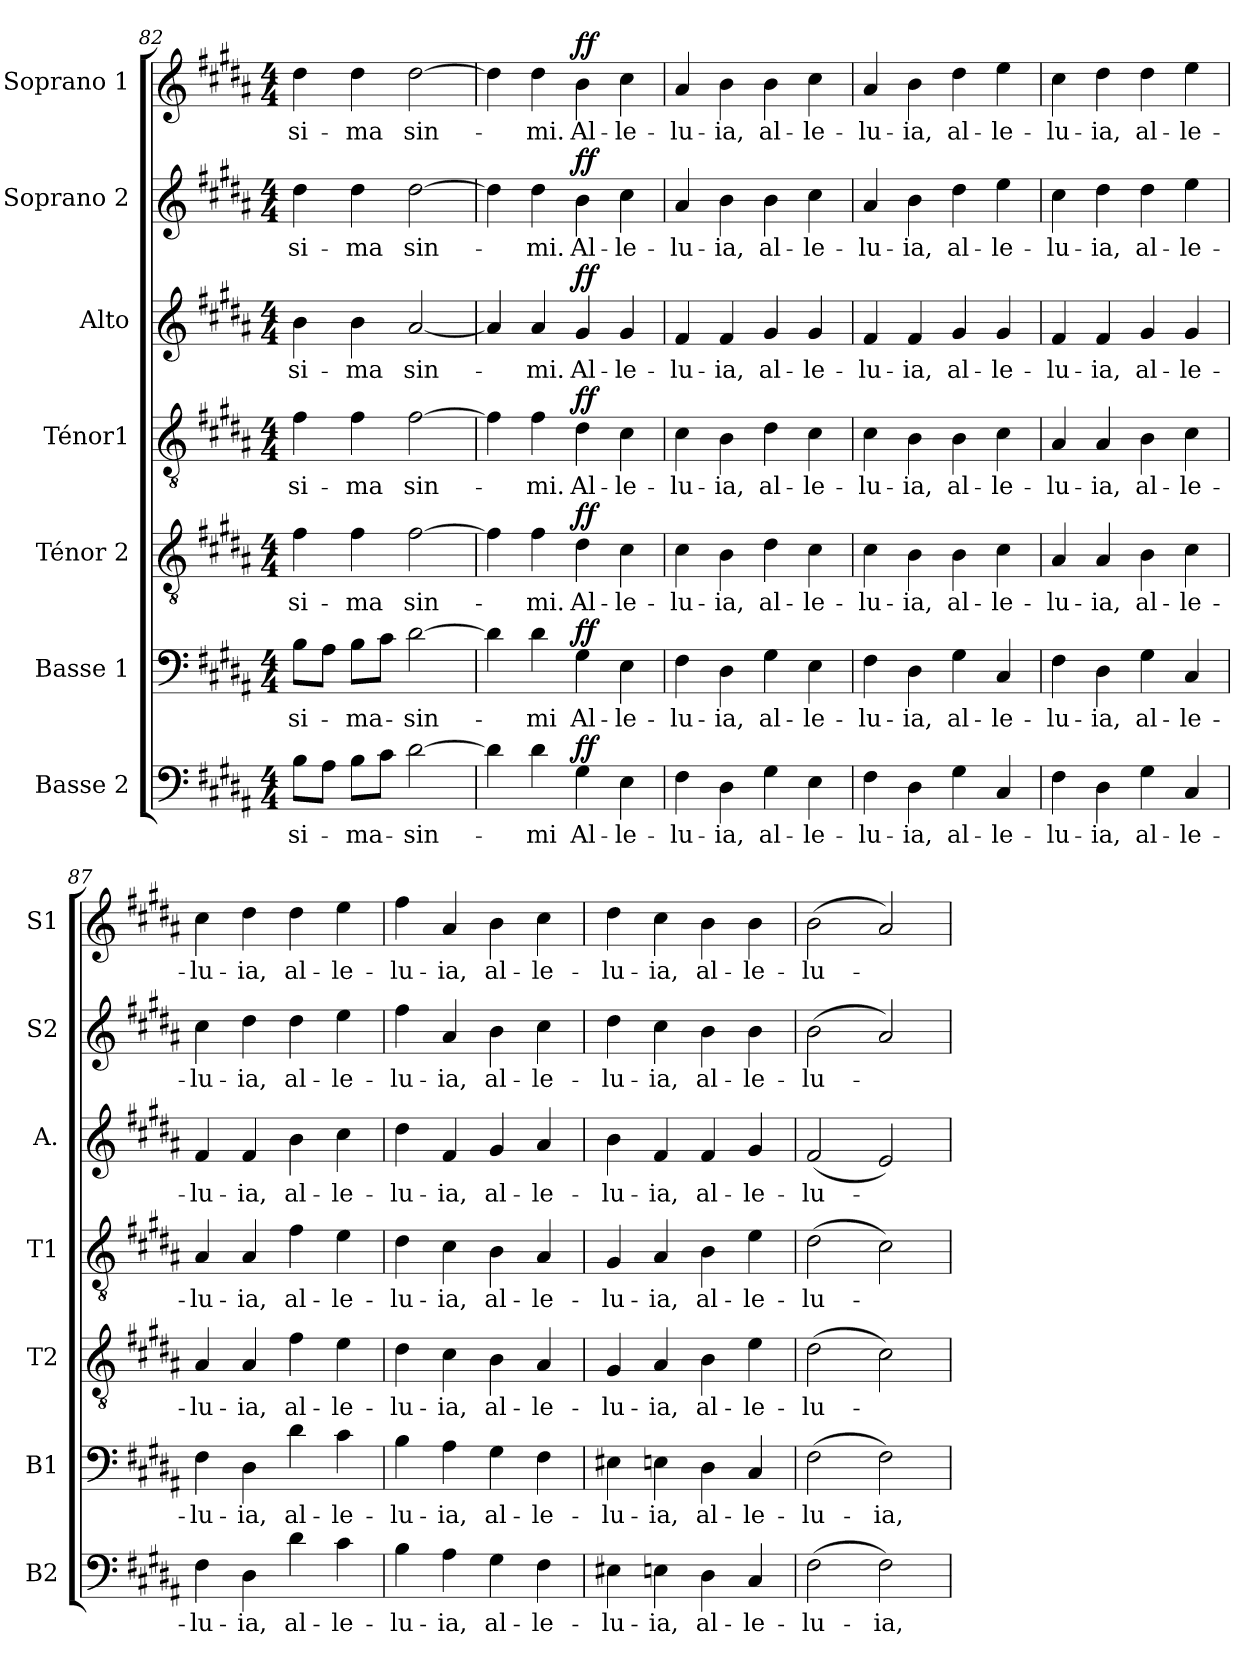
**kern	**text	**dynam	**kern	**text	**dynam	**kern	**text	**dynam	**kern	**text	**dynam	**kern	**text	**dynam	**kern	**text	**dynam	**kern	**text	**dynam
*part7	*part7	*part7	*part6	*part6	*part6	*part5	*part5	*part5	*part4	*part4	*part4	*part3	*part3	*part3	*part2	*part2	*part2	*part1	*part1	*part1
*staff7	*staff7	*staff7	*staff6	*staff6	*staff6	*staff5	*staff5	*staff5	*staff4	*staff4	*staff4	*staff3	*staff3	*staff3	*staff2	*staff2	*staff2	*staff1	*staff1	*staff1
*I"Basse 2	*	*	*I"Basse 1	*	*	*I"Ténor 2	*	*	*I"Ténor1	*	*	*I"Alto	*	*	*I"Soprano 2	*	*	*I"Soprano 1	*	*
*I'B2	*	*	*I'B1	*	*	*I'T2	*	*	*I'T1	*	*	*I'A.	*	*	*I'S2	*	*	*I'S1	*	*
*clefF4	*	*	*clefF4	*	*	*clefGv2	*	*	*clefGv2	*	*	*clefG2	*	*	*clefG2	*	*	*clefG2	*	*
*k[f#c#g#d#a#]	*	*	*k[f#c#g#d#a#]	*	*	*k[f#c#g#d#a#]	*	*	*k[f#c#g#d#a#]	*	*	*k[f#c#g#d#a#]	*	*	*k[f#c#g#d#a#]	*	*	*k[f#c#g#d#a#]	*	*
*M4/4	*	*	*M4/4	*	*	*M4/4	*	*	*M4/4	*	*	*M4/4	*	*	*M4/4	*	*	*M4/4	*	*
=82	=82	=82	=82	=82	=82	=82	=82	=82	=82	=82	=82	=82	=82	=82	=82	=82	=82	=82	=82	=82
!	!LO:LY:b	!	!	!LO:LY:b	!	!	!LO:LY:b	!	!	!LO:LY:b	!	!	!LO:LY:b	!	!	!LO:LY:b	!	!	!LO:LY:b	!
8B\L	-si-	.	8B\L	-si-	.	4f#\	-si-	.	4f#\	-si-	.	4b\	-si-	.	4dd#\	-si-	.	4dd#\	-si-	.
8A#\J	.	.	8A#\J	.	.	.	.	.	.	.	.	.	.	.	.	.	.	.	.	.
!	!LO:LY:b	!	!	!LO:LY:b	!	!	!LO:LY:b	!	!	!LO:LY:b	!	!	!LO:LY:b	!	!	!LO:LY:b	!	!	!LO:LY:b	!
8B\L	-ma-	.	8B\L	-ma-	.	4f#\	-ma	.	4f#\	-ma	.	4b\	-ma	.	4dd#\	-ma	.	4dd#\	-ma	.
8c#\J	.	.	8c#\J	.	.	.	.	.	.	.	.	.	.	.	.	.	.	.	.	.
!	!LO:LY:b	!	!	!LO:LY:b	!	!	!LO:LY:b	!	!	!LO:LY:b	!	!	!LO:LY:b	!	!	!LO:LY:b	!	!	!LO:LY:b	!
[2d#\	-sin-	.	[2d#\	-sin-	.	[2f#\	sin-	.	[2f#\	sin-	.	[2a#/	sin-	.	[2dd#\	sin-	.	[2dd#\	sin-	.
=83	=83	=83	=83	=83	=83	=83	=83	=83	=83	=83	=83	=83	=83	=83	=83	=83	=83	=83	=83	=83
4d#\]	.	.	4d#\]	.	.	4f#\]	.	.	4f#\]	.	.	4a#/]	.	.	4dd#\]	.	.	4dd#\]	.	.
!	!LO:LY:b	!	!	!LO:LY:b	!	!	!LO:LY:b	!	!	!LO:LY:b	!	!	!LO:LY:b	!	!	!LO:LY:b	!	!	!LO:LY:b	!
4d#\	-mi	.	4d#\	-mi	.	4f#\	-mi.	.	4f#\	-mi.	.	4a#/	mi.	.	4dd#\	-mi.	.	4dd#\	-mi.	.
!	!LO:LY:b	!LO:DY:a	!	!LO:LY:b	!LO:DY:a	!	!LO:LY:b	!LO:DY:a	!	!LO:LY:b	!LO:DY:a	!	!LO:LY:b	!LO:DY:a	!	!LO:LY:b	!LO:DY:a	!	!LO:LY:b	!LO:DY:a
4G#\	Al -	ff	4G#\	Al -	ff	4d#\	Al -	ff	4d#\	Al -	ff	4g#/	-Al -	ff	4b\	Al-	ff	4b\	Al-	ff
!	!LO:LY:b	!	!	!LO:LY:b	!	!	!LO:LY:b	!	!	!LO:LY:b	!	!	!LO:LY:b	!	!	!LO:LY:b	!	!	!LO:LY:b	!
4E\	le -	.	4E\	le -	.	4c#\	le -	.	4c#\	le -	.	4g#/	le -	.	4cc#\	-le-	.	4cc#\	-le-	.
!!LO:PB:g=z
=84	=84	=84	=84	=84	=84	=84	=84	=84	=84	=84	=84	=84	=84	=84	=84	=84	=84	=84	=84	=84
!	!LO:LY:b	!	!	!LO:LY:b	!	!	!LO:LY:b	!	!	!LO:LY:b	!	!	!LO:LY:b	!	!	!LO:LY:b	!	!	!LO:LY:b	!
4F#\	- lu -	.	4F#\	- lu -	.	4c#\	- lu -	.	4c#\	- lu -	.	4f#/	- lu -	.	4a#/	-lu-	.	4a#/	-lu-	.
!	!LO:LY:b	!	!	!LO:LY:b	!	!	!LO:LY:b	!	!	!LO:LY:b	!	!	!LO:LY:b	!	!	!LO:LY:b	!	!	!LO:LY:b	!
4D#\	ia,	.	4D#\	ia,	.	4B\	ia,	.	4B\	ia,	.	4f#/	ia,	.	4b\	-ia,	.	4b\	-ia,	.
!	!LO:LY:b	!	!	!LO:LY:b	!	!	!LO:LY:b	!	!	!LO:LY:b	!	!	!LO:LY:b	!	!	!LO:LY:b	!	!	!LO:LY:b	!
4G#\	al -	.	4G#\	al -	.	4d#\	al -	.	4d#\	al -	.	4g#/	al -	.	4b\	al-	.	4b\	al-	.
!	!LO:LY:b	!	!	!LO:LY:b	!	!	!LO:LY:b	!	!	!LO:LY:b	!	!	!LO:LY:b	!	!	!LO:LY:b	!	!	!LO:LY:b	!
4E\	le -	.	4E\	le -	.	4c#\	le -	.	4c#\	le -	.	4g#/	le -	.	4cc#\	-le-	.	4cc#\	-le-	.
=85	=85	=85	=85	=85	=85	=85	=85	=85	=85	=85	=85	=85	=85	=85	=85	=85	=85	=85	=85	=85
!	!LO:LY:b	!	!	!LO:LY:b	!	!	!LO:LY:b	!	!	!LO:LY:b	!	!	!LO:LY:b	!	!	!LO:LY:b	!	!	!LO:LY:b	!
4F#\	lu -	.	4F#\	lu -	.	4c#\	lu -	.	4c#\	lu -	.	4f#/	lu -	.	4a#/	-lu-	.	4a#/	-lu-	.
!	!LO:LY:b	!	!	!LO:LY:b	!	!	!LO:LY:b	!	!	!LO:LY:b	!	!	!LO:LY:b	!	!	!LO:LY:b	!	!	!LO:LY:b	!
4D#\	ia,	.	4D#\	ia,	.	4B\	ia,	.	4B\	ia,	.	4f#/	ia,	.	4b\	-ia,	.	4b\	-ia,	.
!	!LO:LY:b	!	!	!LO:LY:b	!	!	!LO:LY:b	!	!	!LO:LY:b	!	!	!LO:LY:b	!	!	!LO:LY:b	!	!	!LO:LY:b	!
4G#\	al -	.	4G#\	al -	.	4B\	al -	.	4B\	al -	.	4g#/	al -	.	4dd#\	al-	.	4dd#\	al-	.
!	!LO:LY:b	!	!	!LO:LY:b	!	!	!LO:LY:b	!	!	!LO:LY:b	!	!	!LO:LY:b	!	!	!LO:LY:b	!	!	!LO:LY:b	!
4C#/	le -	.	4C#/	le -	.	4c#\	le -	.	4c#\	le -	.	4g#/	le -	.	4ee\	-le-	.	4ee\	-le-	.
=86	=86	=86	=86	=86	=86	=86	=86	=86	=86	=86	=86	=86	=86	=86	=86	=86	=86	=86	=86	=86
!	!LO:LY:b	!	!	!LO:LY:b	!	!	!LO:LY:b	!	!	!LO:LY:b	!	!	!LO:LY:b	!	!	!LO:LY:b	!	!	!LO:LY:b	!
4F#\	lu -	.	4F#\	lu -	.	4A#/	lu -	.	4A#/	lu -	.	4f#/	lu -	.	4cc#\	-lu-	.	4cc#\	-lu-	.
!	!LO:LY:b	!	!	!LO:LY:b	!	!	!LO:LY:b	!	!	!LO:LY:b	!	!	!LO:LY:b	!	!	!LO:LY:b	!	!	!LO:LY:b	!
4D#\	ia,	.	4D#\	ia,	.	4A#/	ia,	.	4A#/	ia,	.	4f#/	ia,	.	4dd#\	-ia,	.	4dd#\	-ia,	.
!	!LO:LY:b	!	!	!LO:LY:b	!	!	!LO:LY:b	!	!	!LO:LY:b	!	!	!LO:LY:b	!	!	!LO:LY:b	!	!	!LO:LY:b	!
4G#\	al -	.	4G#\	al -	.	4B\	al -	.	4B\	al -	.	4g#/	al -	.	4dd#\	al-	.	4dd#\	al-	.
!	!LO:LY:b	!	!	!LO:LY:b	!	!	!LO:LY:b	!	!	!LO:LY:b	!	!	!LO:LY:b	!	!	!LO:LY:b	!	!	!LO:LY:b	!
4C#/	le -	.	4C#/	le -	.	4c#\	le -	.	4c#\	le -	.	4g#/	le -	.	4ee\	-le-	.	4ee\	-le-	.
=87	=87	=87	=87	=87	=87	=87	=87	=87	=87	=87	=87	=87	=87	=87	=87	=87	=87	=87	=87	=87
!	!LO:LY:b	!	!	!LO:LY:b	!	!	!LO:LY:b	!	!	!LO:LY:b	!	!	!LO:LY:b	!	!	!LO:LY:b	!	!	!LO:LY:b	!
4F#\	lu -	.	4F#\	lu -	.	4A#/	lu -	.	4A#/	lu -	.	4f#/	lu -	.	4cc#\	-lu-	.	4cc#\	-lu-	.
!	!LO:LY:b	!	!	!LO:LY:b	!	!	!LO:LY:b	!	!	!LO:LY:b	!	!	!LO:LY:b	!	!	!LO:LY:b	!	!	!LO:LY:b	!
4D#\	ia,	.	4D#\	ia,	.	4A#/	ia,	.	4A#/	ia,	.	4f#/	ia,	.	4dd#\	-ia,	.	4dd#\	-ia,	.
!	!LO:LY:b	!	!	!LO:LY:b	!	!	!LO:LY:b	!	!	!LO:LY:b	!	!	!LO:LY:b	!	!	!LO:LY:b	!	!	!LO:LY:b	!
4d#\	al -	.	4d#\	al -	.	4f#\	al -	.	4f#\	al -	.	4b\	al -	.	4dd#\	al-	.	4dd#\	al-	.
!	!LO:LY:b	!	!	!LO:LY:b	!	!	!LO:LY:b	!	!	!LO:LY:b	!	!	!LO:LY:b	!	!	!LO:LY:b	!	!	!LO:LY:b	!
4c#\	le -	.	4c#\	le -	.	4e\	le -	.	4e\	le -	.	4cc#\	le -	.	4ee\	-le-	.	4ee\	-le-	.
=88	=88	=88	=88	=88	=88	=88	=88	=88	=88	=88	=88	=88	=88	=88	=88	=88	=88	=88	=88	=88
!	!LO:LY:b	!	!	!LO:LY:b	!	!	!LO:LY:b	!	!	!LO:LY:b	!	!	!LO:LY:b	!	!	!LO:LY:b	!	!	!LO:LY:b	!
4B\	lu -	.	4B\	lu -	.	4d#\	lu -	.	4d#\	lu -	.	4dd#\	lu -	.	4ff#\	-lu-	.	4ff#\	-lu-	.
!	!LO:LY:b	!	!	!LO:LY:b	!	!	!LO:LY:b	!	!	!LO:LY:b	!	!	!LO:LY:b	!	!	!LO:LY:b	!	!	!LO:LY:b	!
4A#\	ia,	.	4A#\	ia,	.	4c#\	ia,	.	4c#\	ia,	.	4f#/	ia,	.	4a#/	-ia,	.	4a#/	-ia,	.
!	!LO:LY:b	!	!	!LO:LY:b	!	!	!LO:LY:b	!	!	!LO:LY:b	!	!	!LO:LY:b	!	!	!LO:LY:b	!	!	!LO:LY:b	!
4G#\	al -	.	4G#\	al -	.	4B\	al -	.	4B\	al -	.	4g#/	al -	.	4b\	al-	.	4b\	al-	.
!	!LO:LY:b	!	!	!LO:LY:b	!	!	!LO:LY:b	!	!	!LO:LY:b	!	!	!LO:LY:b	!	!	!LO:LY:b	!	!	!LO:LY:b	!
4F#\	le -	.	4F#\	le -	.	4A#/	le -	.	4A#/	le -	.	4a#/	le -	.	4cc#\	-le-	.	4cc#\	-le-	.
=89	=89	=89	=89	=89	=89	=89	=89	=89	=89	=89	=89	=89	=89	=89	=89	=89	=89	=89	=89	=89
!	!LO:LY:b	!	!	!LO:LY:b	!	!	!LO:LY:b	!	!	!LO:LY:b	!	!	!LO:LY:b	!	!	!LO:LY:b	!	!	!LO:LY:b	!
4E#X\	lu -	.	4E#X\	lu -	.	4G#/	lu -	.	4G#/	lu -	.	4b\	lu -	.	4dd#\	-lu-	.	4dd#\	-lu-	.
!	!LO:LY:b	!	!	!LO:LY:b	!	!	!LO:LY:b	!	!	!LO:LY:b	!	!	!LO:LY:b	!	!	!LO:LY:b	!	!	!LO:LY:b	!
4En\	ia,	.	4En\	ia,	.	4A#/	ia,	.	4A#/	ia,	.	4f#/	ia,	.	4cc#\	-ia,	.	4cc#\	-ia,	.
!	!LO:LY:b	!	!	!LO:LY:b	!	!	!LO:LY:b	!	!	!LO:LY:b	!	!	!LO:LY:b	!	!	!LO:LY:b	!	!	!LO:LY:b	!
4D#\	al -	.	4D#\	al -	.	4B\	al -	.	4B\	al -	.	4f#/	al -	.	4b\	al-	.	4b\	al-	.
!	!LO:LY:b	!	!	!LO:LY:b	!	!	!LO:LY:b	!	!	!LO:LY:b	!	!	!LO:LY:b	!	!	!LO:LY:b	!	!	!LO:LY:b	!
4C#/	le -	.	4C#/	le -	.	4e\	le -	.	4e\	le -	.	4g#/	le -	.	4b\	-le-	.	4b\	-le-	.
=90	=90	=90	=90	=90	=90	=90	=90	=90	=90	=90	=90	=90	=90	=90	=90	=90	=90	=90	=90	=90
!	!LO:LY:b	!	!	!LO:LY:b	!	!	!LO:LY:b	!	!	!LO:LY:b	!	!	!LO:LY:b	!	!	!LO:LY:b	!	!	!LO:LY:b	!
(>2F#\	- lu -	.	(>2F#\	- lu -	.	(>2d#\	- lu -	.	(>2d#\	- lu -	.	(<2f#/	- lu -	.	(>2b\	-lu-	.	(>2b\	-lu-	.
!	!LO:LY:b	!	!	!LO:LY:b	!	!	!	!	!	!	!	!	!	!	!	!	!	!	!	!
2F#\)	ia,	.	2F#\)	ia,	.	2c#\)	.	.	2c#\)	.	.	2e/)	.	.	2a#/)	.	.	2a#/)	.	.
=	=	=	=	=	=	=	=	=	=	=	=	=	=	=	=	=	=	=	=	=
*-	*-	*-	*-	*-	*-	*-	*-	*-	*-	*-	*-	*-	*-	*-	*-	*-	*-	*-	*-	*-
